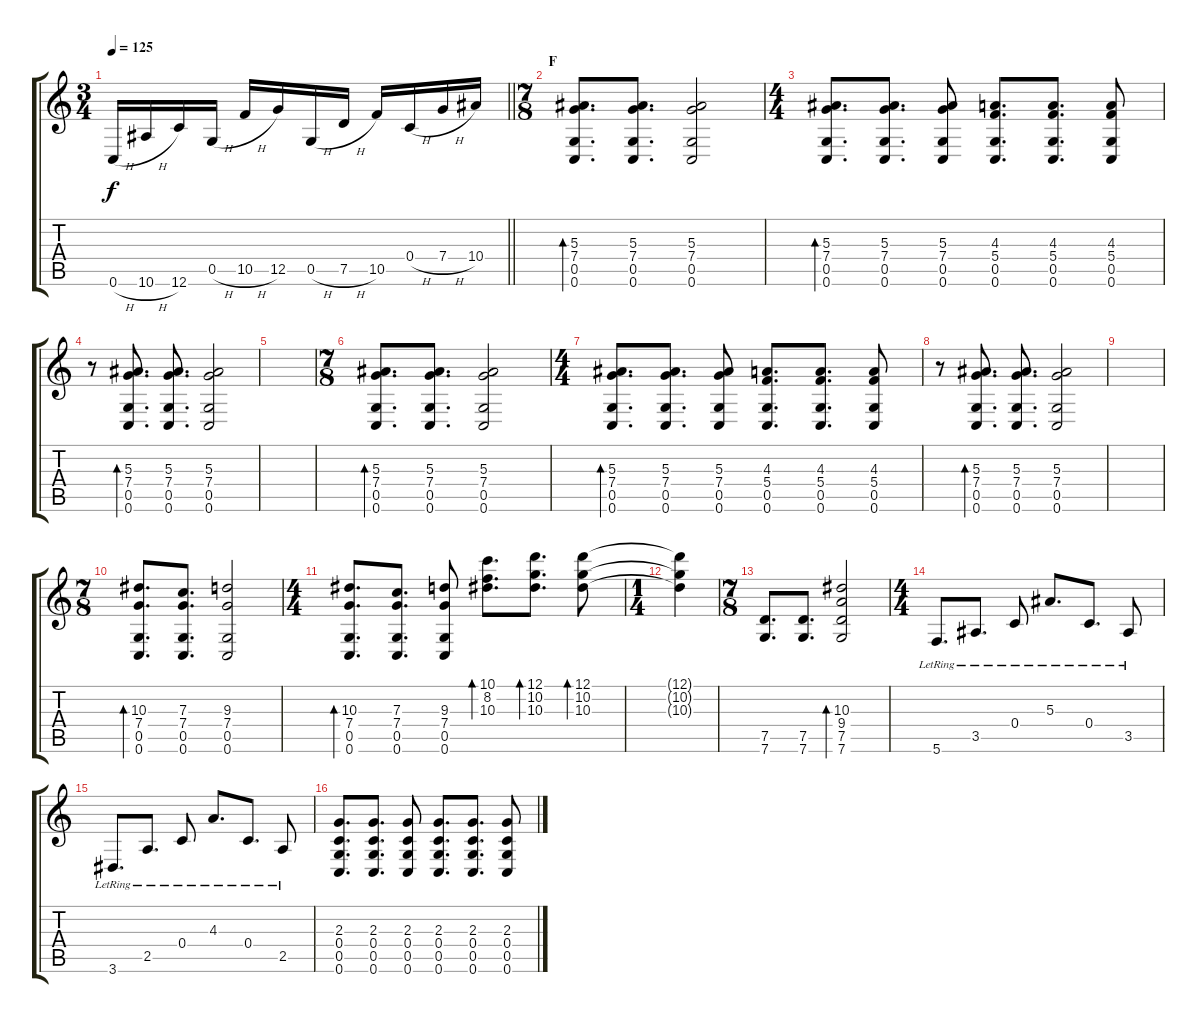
\track "" {instrument distortionguitar}
\staff {score tabs}
\tuning (D4 A3 F3 C3 G2 C2) {hide}
\ts (3 4)
\tempo 125
\clef g2
\barLineRight lightlight
\ks c
0.6{h}.16{dy f} 10.6{h}.16 12.6.16 0.5{h}.16 10.5{h}.16 12.5.16 0.5{h}.16 7.5{h}.16 10.5.16 0.4{h}.16 7.4{h}.16 10.4.16 |
\ts (7 8)
\section ("" "F")
(5.3 7.4 0.5 0.6).8{d bd 120 instrument electricguitarclean} (5.3 7.4 0.5 0.6).8{d} (5.3 7.4 0.5 0.6).2 |
\ts (4 4)
(5.3 7.4 0.5 0.6).8{d bd 120} (5.3 7.4 0.5 0.6).8{d} (5.3 7.4 0.5 0.6).8 (4.3 5.4 0.5 0.6).8{d} (4.3 5.4 0.5 0.6).8{d} (4.3 5.4 0.5 0.6).8 |
r.8 (5.3 7.4 0.5 0.6).8{d bd 240} (5.3 7.4 0.5 0.6).8{d} (5.3 7.4 0.5 0.6).2 |
|
\ts (7 8)
(5.3 7.4 0.5 0.6).8{d bd 120} (5.3 7.4 0.5 0.6).8{d} (5.3 7.4 0.5 0.6).2 |
\ts (4 4)
(5.3 7.4 0.5 0.6).8{d bd 120} (5.3 7.4 0.5 0.6).8{d} (5.3 7.4 0.5 0.6).8 (4.3 5.4 0.5 0.6).8{d} (4.3 5.4 0.5 0.6).8{d} (4.3 5.4 0.5 0.6).8 |
r.8 (5.3 7.4 0.5 0.6).8{d bd 120} (5.3 7.4 0.5 0.6).8{d} (5.3 7.4 0.5 0.6).2 |
|
\ts (7 8)
(10.3 7.4 0.5 0.6).8{d bd 120} (7.3 7.4 0.5 0.6).8{d} (9.3 7.4 0.5 0.6).2 |
\ts (4 4)
(10.3 7.4 0.5 0.6).8{d bd 120} (7.3 7.4 0.5 0.6).8{d} (9.3 7.4 0.5 0.6).8 (10.1 8.2 10.3).8{d bd 60} (12.1 10.2 10.3).8{d bd 60} (12.1 10.2 10.3).8{bd 60} |
\ts (1 4)
(12.1{t} 10.2{t} 10.3{t}).4 |
\ts (7 8)
(7.5 7.6).8{d} (7.5 7.6).8{d} (10.3 9.4 7.5 7.6).2{bd 60} |
\ts (4 4)
5.6{lr}.8{d} 3.5{lr}.8{d} 0.4{lr}.8 5.3{lr}.8{d} 0.4{lr}.8{d} 3.5{lr}.8 |
3.6{lr}.8{d} 2.5{lr}.8{d} 0.4{lr}.8 4.3{lr}.8{d} 0.4{lr}.8{d} 2.5{lr}.8 |
(2.3 0.4 0.5 0.6).8{d} (2.3 0.4 0.5 0.6).8{d} (2.3 0.4 0.5 0.6).8 (2.3 0.4 0.5 0.6).8{d} (2.3 0.4 0.5 0.6).8{d} (2.3 0.4 0.5 0.6).8
